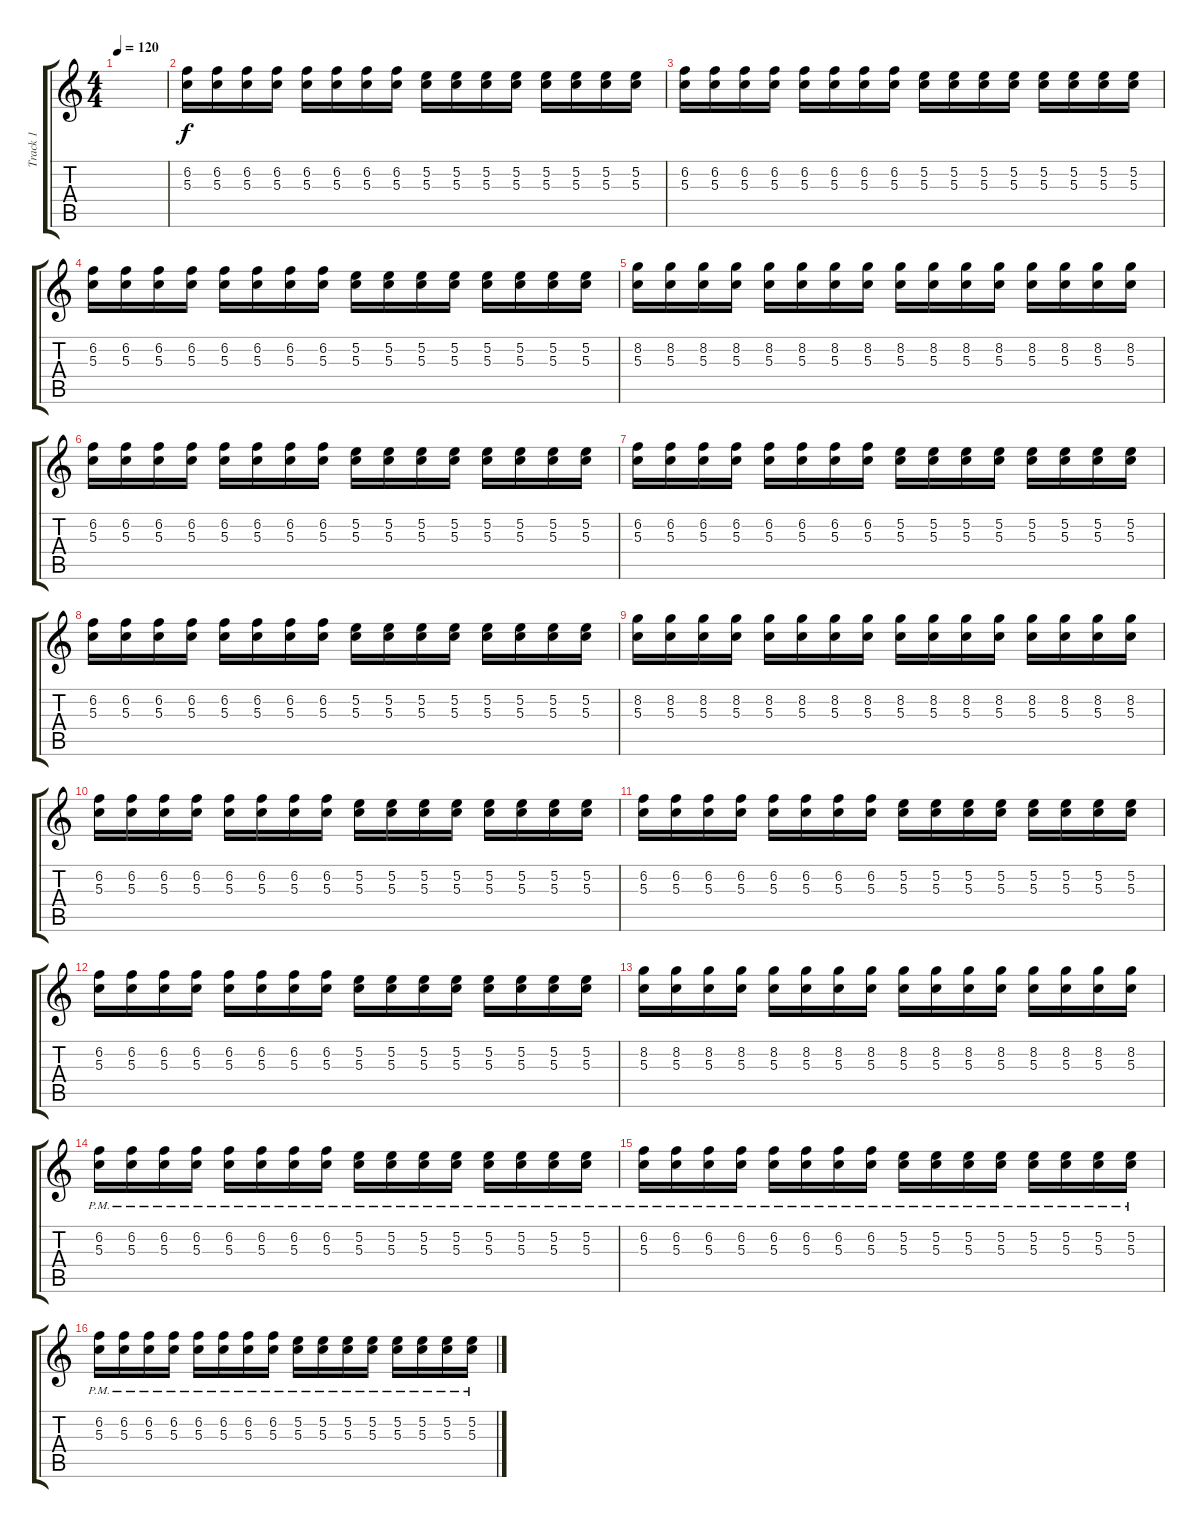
\track ("Track 1" "Track 1") {instrument distortionguitar}
\staff {score tabs}
\tuning (E4 B3 G3 D3 A2 D2) {hide}
\ts (4 4)
\tempo 120
\clef g2
\ks c
|
(6.2 5.3).16 (6.2 5.3).16 (6.2 5.3).16 (6.2 5.3).16 (6.2 5.3).16 (6.2 5.3).16 (6.2 5.3).16 (6.2 5.3).16 (5.2 5.3).16 (5.2 5.3).16 (5.2 5.3).16 (5.2 5.3).16 (5.2 5.3).16 (5.2 5.3).16 (5.2 5.3).16 (5.2 5.3).16 |
(6.2 5.3).16 (6.2 5.3).16 (6.2 5.3).16 (6.2 5.3).16 (6.2 5.3).16 (6.2 5.3).16 (6.2 5.3).16 (6.2 5.3).16 (5.2 5.3).16 (5.2 5.3).16 (5.2 5.3).16 (5.2 5.3).16 (5.2 5.3).16 (5.2 5.3).16 (5.2 5.3).16 (5.2 5.3).16 |
(6.2 5.3).16 (6.2 5.3).16 (6.2 5.3).16 (6.2 5.3).16 (6.2 5.3).16 (6.2 5.3).16 (6.2 5.3).16 (6.2 5.3).16 (5.2 5.3).16 (5.2 5.3).16 (5.2 5.3).16 (5.2 5.3).16 (5.2 5.3).16 (5.2 5.3).16 (5.2 5.3).16 (5.2 5.3).16 |
(8.2 5.3).16 (8.2 5.3).16 (8.2 5.3).16 (8.2 5.3).16 (8.2 5.3).16 (8.2 5.3).16 (8.2 5.3).16 (8.2 5.3).16 (8.2 5.3).16 (8.2 5.3).16 (8.2 5.3).16 (8.2 5.3).16 (8.2 5.3).16 (8.2 5.3).16 (8.2 5.3).16 (8.2 5.3).16 |
(6.2 5.3).16 (6.2 5.3).16 (6.2 5.3).16 (6.2 5.3).16 (6.2 5.3).16 (6.2 5.3).16 (6.2 5.3).16 (6.2 5.3).16 (5.2 5.3).16 (5.2 5.3).16 (5.2 5.3).16 (5.2 5.3).16 (5.2 5.3).16 (5.2 5.3).16 (5.2 5.3).16 (5.2 5.3).16 |
(6.2 5.3).16 (6.2 5.3).16 (6.2 5.3).16 (6.2 5.3).16 (6.2 5.3).16 (6.2 5.3).16 (6.2 5.3).16 (6.2 5.3).16 (5.2 5.3).16 (5.2 5.3).16 (5.2 5.3).16 (5.2 5.3).16 (5.2 5.3).16 (5.2 5.3).16 (5.2 5.3).16 (5.2 5.3).16 |
(6.2 5.3).16 (6.2 5.3).16 (6.2 5.3).16 (6.2 5.3).16 (6.2 5.3).16 (6.2 5.3).16 (6.2 5.3).16 (6.2 5.3).16 (5.2 5.3).16 (5.2 5.3).16 (5.2 5.3).16 (5.2 5.3).16 (5.2 5.3).16 (5.2 5.3).16 (5.2 5.3).16 (5.2 5.3).16 |
(8.2 5.3).16 (8.2 5.3).16 (8.2 5.3).16 (8.2 5.3).16 (8.2 5.3).16 (8.2 5.3).16 (8.2 5.3).16 (8.2 5.3).16 (8.2 5.3).16 (8.2 5.3).16 (8.2 5.3).16 (8.2 5.3).16 (8.2 5.3).16 (8.2 5.3).16 (8.2 5.3).16 (8.2 5.3).16 |
(6.2 5.3).16 (6.2 5.3).16 (6.2 5.3).16 (6.2 5.3).16 (6.2 5.3).16 (6.2 5.3).16 (6.2 5.3).16 (6.2 5.3).16 (5.2 5.3).16 (5.2 5.3).16 (5.2 5.3).16 (5.2 5.3).16 (5.2 5.3).16 (5.2 5.3).16 (5.2 5.3).16 (5.2 5.3).16 |
(6.2 5.3).16 (6.2 5.3).16 (6.2 5.3).16 (6.2 5.3).16 (6.2 5.3).16 (6.2 5.3).16 (6.2 5.3).16 (6.2 5.3).16 (5.2 5.3).16 (5.2 5.3).16 (5.2 5.3).16 (5.2 5.3).16 (5.2 5.3).16 (5.2 5.3).16 (5.2 5.3).16 (5.2 5.3).16 |
(6.2 5.3).16 (6.2 5.3).16 (6.2 5.3).16 (6.2 5.3).16 (6.2 5.3).16 (6.2 5.3).16 (6.2 5.3).16 (6.2 5.3).16 (5.2 5.3).16 (5.2 5.3).16 (5.2 5.3).16 (5.2 5.3).16 (5.2 5.3).16 (5.2 5.3).16 (5.2 5.3).16 (5.2 5.3).16 |
(8.2 5.3).16 (8.2 5.3).16 (8.2 5.3).16 (8.2 5.3).16 (8.2 5.3).16 (8.2 5.3).16 (8.2 5.3).16 (8.2 5.3).16 (8.2 5.3).16 (8.2 5.3).16 (8.2 5.3).16 (8.2 5.3).16 (8.2 5.3).16 (8.2 5.3).16 (8.2 5.3).16 (8.2 5.3).16 |
(6.2{pm} 5.3{pm}).16 (6.2{pm} 5.3{pm}).16 (6.2{pm} 5.3{pm}).16 (6.2{pm} 5.3{pm}).16 (6.2{pm} 5.3{pm}).16 (6.2{pm} 5.3{pm}).16 (6.2{pm} 5.3{pm}).16 (6.2{pm} 5.3{pm}).16 (5.2{pm} 5.3{pm}).16 (5.2{pm} 5.3{pm}).16 (5.2{pm} 5.3{pm}).16 (5.2{pm} 5.3{pm}).16 (5.2{pm} 5.3{pm}).16 (5.2{pm} 5.3{pm}).16 (5.2{pm} 5.3{pm}).16 (5.2{pm} 5.3{pm}).16 |
(6.2{pm} 5.3{pm}).16 (6.2{pm} 5.3{pm}).16 (6.2{pm} 5.3{pm}).16 (6.2{pm} 5.3{pm}).16 (6.2{pm} 5.3{pm}).16 (6.2{pm} 5.3{pm}).16 (6.2{pm} 5.3{pm}).16 (6.2{pm} 5.3{pm}).16 (5.2{pm} 5.3{pm}).16 (5.2{pm} 5.3{pm}).16 (5.2{pm} 5.3{pm}).16 (5.2{pm} 5.3{pm}).16 (5.2{pm} 5.3{pm}).16 (5.2{pm} 5.3{pm}).16 (5.2{pm} 5.3{pm}).16 (5.2{pm} 5.3{pm}).16 |
(6.2{pm} 5.3{pm}).16 (6.2{pm} 5.3{pm}).16 (6.2{pm} 5.3{pm}).16 (6.2{pm} 5.3{pm}).16 (6.2{pm} 5.3{pm}).16 (6.2{pm} 5.3{pm}).16 (6.2{pm} 5.3{pm}).16 (6.2{pm} 5.3{pm}).16 (5.2{pm} 5.3{pm}).16 (5.2{pm} 5.3{pm}).16 (5.2{pm} 5.3{pm}).16 (5.2{pm} 5.3{pm}).16 (5.2{pm} 5.3{pm}).16 (5.2{pm} 5.3{pm}).16 (5.2{pm} 5.3{pm}).16 (5.2{pm} 5.3{pm}).16
